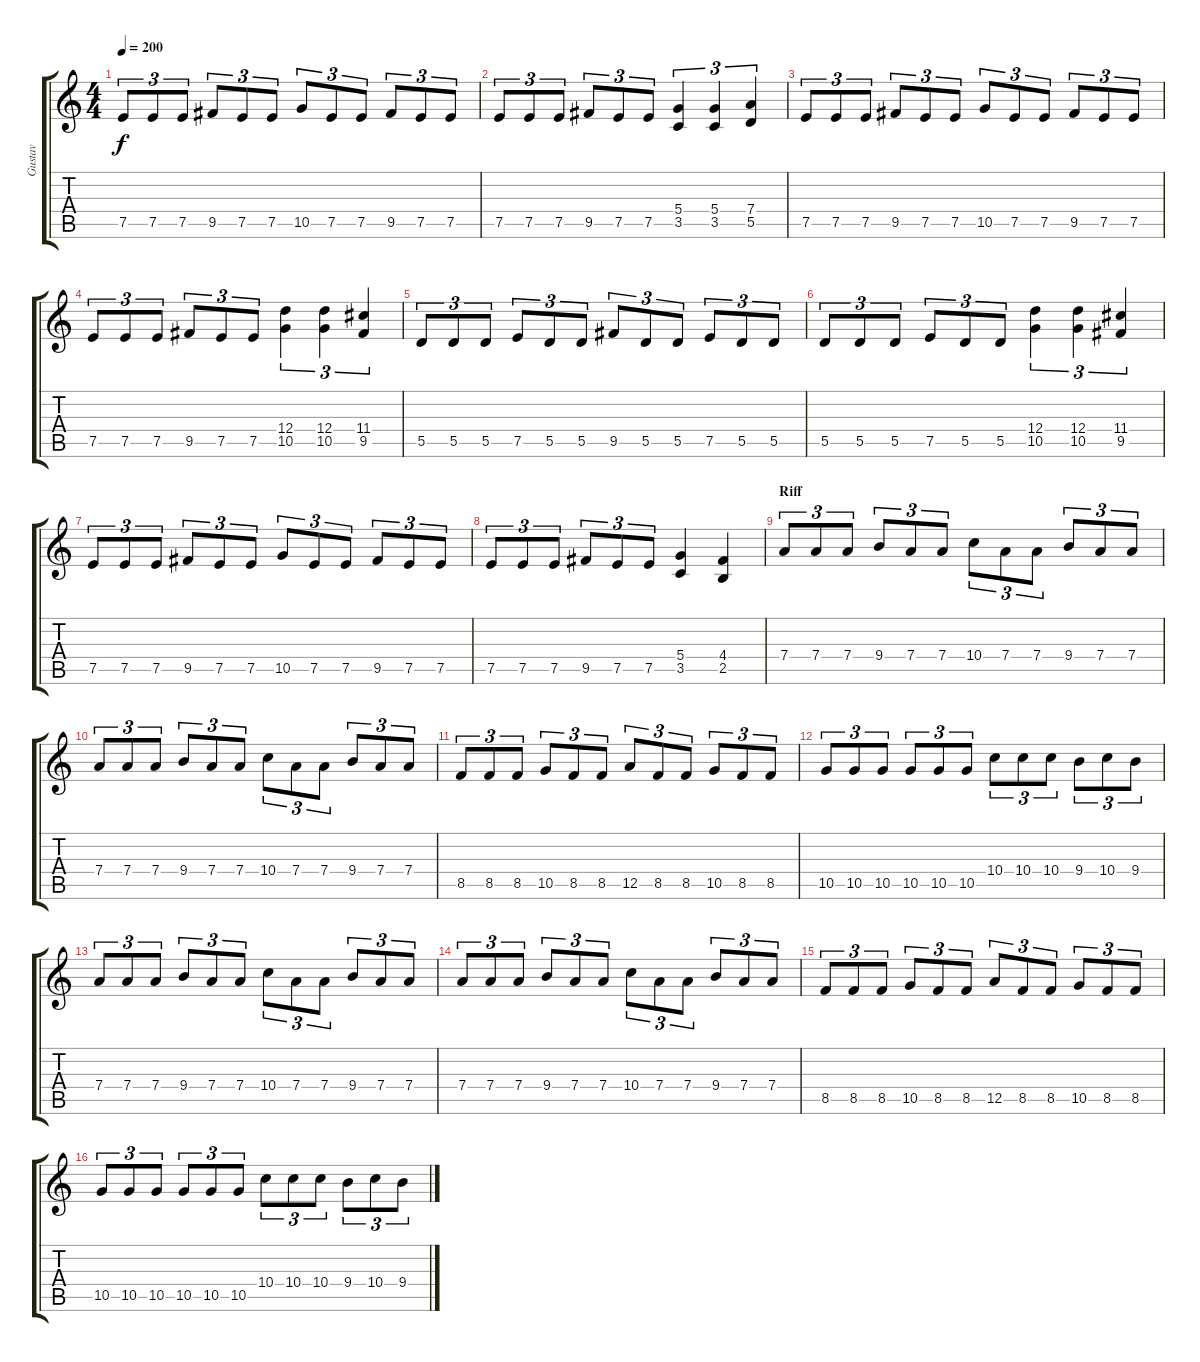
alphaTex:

\track ("Gustav" "Gustav") {instrument overdrivenguitar}
\staff {score tabs}
\tuning (E4 B3 G3 D3 A2 E2) {hide}
\ts (4 4)
\tempo 200
\clef g2
\ks c
7.5.8{tu (3 2) dy f} 7.5.8{tu (3 2)} 7.5.8{tu (3 2)} 9.5.8{tu (3 2)} 7.5.8{tu (3 2)} 7.5.8{tu (3 2)} 10.5.8{tu (3 2)} 7.5.8{tu (3 2)} 7.5.8{tu (3 2)} 9.5.8{tu (3 2)} 7.5.8{tu (3 2)} 7.5.8{tu (3 2)} |
7.5.8{tu (3 2)} 7.5.8{tu (3 2)} 7.5.8{tu (3 2)} 9.5.8{tu (3 2)} 7.5.8{tu (3 2)} 7.5.8{tu (3 2)} (5.4 3.5).4{tu (3 2)} (5.4 3.5).4{tu (3 2)} (7.4 5.5).4{tu (3 2)} |
7.5.8{tu (3 2)} 7.5.8{tu (3 2)} 7.5.8{tu (3 2)} 9.5.8{tu (3 2)} 7.5.8{tu (3 2)} 7.5.8{tu (3 2)} 10.5.8{tu (3 2)} 7.5.8{tu (3 2)} 7.5.8{tu (3 2)} 9.5.8{tu (3 2)} 7.5.8{tu (3 2)} 7.5.8{tu (3 2)} |
7.5.8{tu (3 2)} 7.5.8{tu (3 2)} 7.5.8{tu (3 2)} 9.5.8{tu (3 2)} 7.5.8{tu (3 2)} 7.5.8{tu (3 2)} (12.4 10.5).4{tu (3 2)} (12.4 10.5).4{tu (3 2)} (11.4 9.5).4{tu (3 2)} |
5.5.8{tu (3 2)} 5.5.8{tu (3 2)} 5.5.8{tu (3 2)} 7.5.8{tu (3 2)} 5.5.8{tu (3 2)} 5.5.8{tu (3 2)} 9.5.8{tu (3 2)} 5.5.8{tu (3 2)} 5.5.8{tu (3 2)} 7.5.8{tu (3 2)} 5.5.8{tu (3 2)} 5.5.8{tu (3 2)} |
5.5.8{tu (3 2)} 5.5.8{tu (3 2)} 5.5.8{tu (3 2)} 7.5.8{tu (3 2)} 5.5.8{tu (3 2)} 5.5.8{tu (3 2)} (12.4 10.5).4{tu (3 2)} (12.4 10.5).4{tu (3 2)} (11.4 9.5).4{tu (3 2)} |
7.5.8{tu (3 2)} 7.5.8{tu (3 2)} 7.5.8{tu (3 2)} 9.5.8{tu (3 2)} 7.5.8{tu (3 2)} 7.5.8{tu (3 2)} 10.5.8{tu (3 2)} 7.5.8{tu (3 2)} 7.5.8{tu (3 2)} 9.5.8{tu (3 2)} 7.5.8{tu (3 2)} 7.5.8{tu (3 2)} |
7.5.8{tu (3 2)} 7.5.8{tu (3 2)} 7.5.8{tu (3 2)} 9.5.8{tu (3 2)} 7.5.8{tu (3 2)} 7.5.8{tu (3 2)} (5.4 3.5).4 (4.4 2.5).4 |
\section ("" "Riff")
7.4.8{tu (3 2)} 7.4.8{tu (3 2)} 7.4.8{tu (3 2)} 9.4.8{tu (3 2)} 7.4.8{tu (3 2)} 7.4.8{tu (3 2)} 10.4.8{tu (3 2)} 7.4.8{tu (3 2)} 7.4.8{tu (3 2)} 9.4.8{tu (3 2)} 7.4.8{tu (3 2)} 7.4.8{tu (3 2)} |
7.4.8{tu (3 2)} 7.4.8{tu (3 2)} 7.4.8{tu (3 2)} 9.4.8{tu (3 2)} 7.4.8{tu (3 2)} 7.4.8{tu (3 2)} 10.4.8{tu (3 2)} 7.4.8{tu (3 2)} 7.4.8{tu (3 2)} 9.4.8{tu (3 2)} 7.4.8{tu (3 2)} 7.4.8{tu (3 2)} |
8.5.8{tu (3 2)} 8.5.8{tu (3 2)} 8.5.8{tu (3 2)} 10.5.8{tu (3 2)} 8.5.8{tu (3 2)} 8.5.8{tu (3 2)} 12.5.8{tu (3 2)} 8.5.8{tu (3 2)} 8.5.8{tu (3 2)} 10.5.8{tu (3 2)} 8.5.8{tu (3 2)} 8.5.8{tu (3 2)} |
10.5.8{tu (3 2)} 10.5.8{tu (3 2)} 10.5.8{tu (3 2)} 10.5.8{tu (3 2)} 10.5.8{tu (3 2)} 10.5.8{tu (3 2)} 10.4.8{tu (3 2)} 10.4.8{tu (3 2)} 10.4.8{tu (3 2)} 9.4.8{tu (3 2)} 10.4.8{tu (3 2)} 9.4.8{tu (3 2)} |
7.4.8{tu (3 2)} 7.4.8{tu (3 2)} 7.4.8{tu (3 2)} 9.4.8{tu (3 2)} 7.4.8{tu (3 2)} 7.4.8{tu (3 2)} 10.4.8{tu (3 2)} 7.4.8{tu (3 2)} 7.4.8{tu (3 2)} 9.4.8{tu (3 2)} 7.4.8{tu (3 2)} 7.4.8{tu (3 2)} |
7.4.8{tu (3 2)} 7.4.8{tu (3 2)} 7.4.8{tu (3 2)} 9.4.8{tu (3 2)} 7.4.8{tu (3 2)} 7.4.8{tu (3 2)} 10.4.8{tu (3 2)} 7.4.8{tu (3 2)} 7.4.8{tu (3 2)} 9.4.8{tu (3 2)} 7.4.8{tu (3 2)} 7.4.8{tu (3 2)} |
8.5.8{tu (3 2)} 8.5.8{tu (3 2)} 8.5.8{tu (3 2)} 10.5.8{tu (3 2)} 8.5.8{tu (3 2)} 8.5.8{tu (3 2)} 12.5.8{tu (3 2)} 8.5.8{tu (3 2)} 8.5.8{tu (3 2)} 10.5.8{tu (3 2)} 8.5.8{tu (3 2)} 8.5.8{tu (3 2)} |
10.5.8{tu (3 2)} 10.5.8{tu (3 2)} 10.5.8{tu (3 2)} 10.5.8{tu (3 2)} 10.5.8{tu (3 2)} 10.5.8{tu (3 2)} 10.4.8{tu (3 2)} 10.4.8{tu (3 2)} 10.4.8{tu (3 2)} 9.4.8{tu (3 2)} 10.4.8{tu (3 2)} 9.4.8{tu (3 2)}
